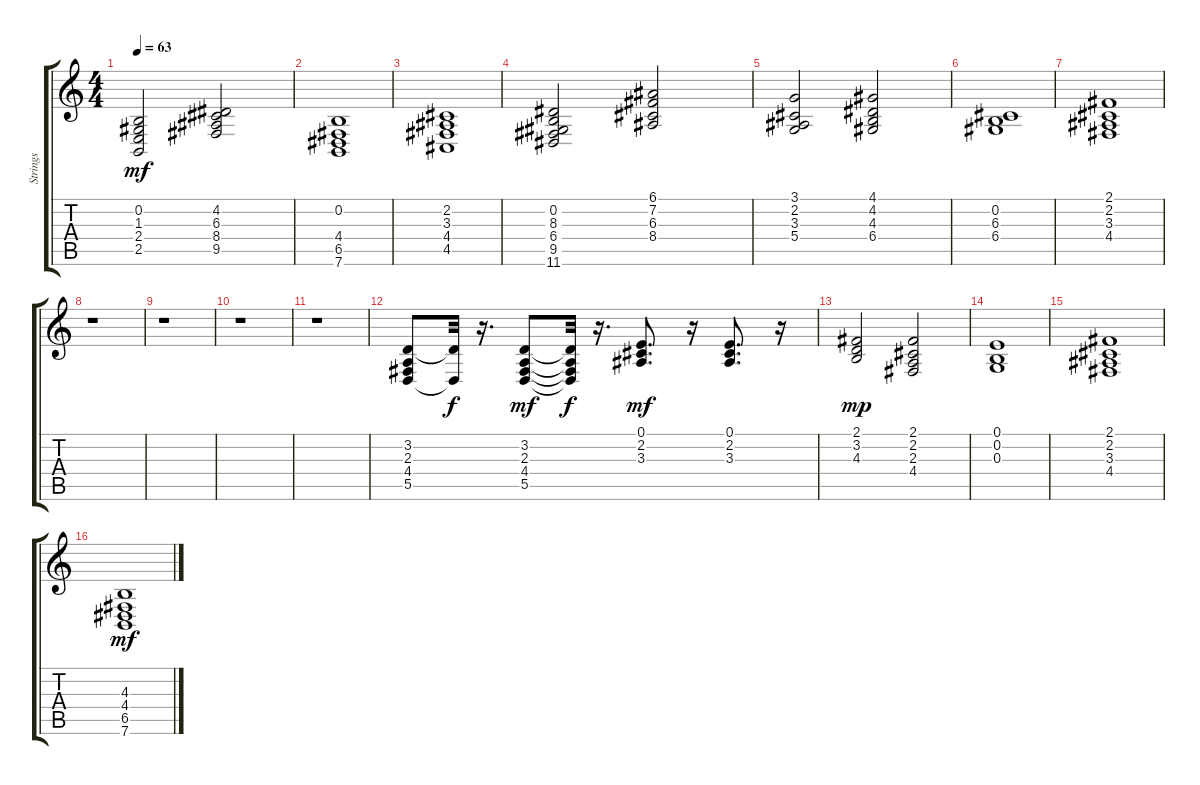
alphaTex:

\track ("Strings" "Strings") {instrument stringensemble1}
\staff {score tabs}
\tuning (E4 B3 G3 D3 A2 E2) {hide}
\ts (4 4)
\tempo 63
\clef g2
\ks c
(0.2 1.3 2.4 2.5).2{dy mf} (4.2 6.3 8.4 9.5).2 |
(0.2 4.4 6.5 7.6).1 |
(2.2 3.3 4.4 4.5).1 |
(0.2 8.3 6.4 9.5 11.6).2 (6.1 7.2 6.3 8.4).2 |
(3.1 2.2 3.3 5.4).2 (4.1 4.2 4.3 6.4).2 |
(0.2 6.3 6.4).1 |
(2.1 2.2 3.3 4.4).1 |
r.1 |
r.1 |
r.1 |
r.1 |
(3.2 2.3 4.4 5.5).8 (3.2{t} 5.5{t}).32{dy f} r.16{d} (3.2 2.3 4.4 5.5).8{dy mf} (3.2{t} 2.3{t} 4.4{t} 5.5{t}).32{dy f} r.16{d} (0.1 2.2 3.3).8{d dy mf} r.16 (0.1 2.2 3.3).8{d} r.16 |
(2.1 3.2 4.3).2{dy mp} (2.1 2.2 2.3 4.4).2 |
(0.1 0.2 0.3).1 |
(2.1 2.2 3.3 4.4).1 |
(4.3 4.4 6.5 7.6).1{dy mf}
